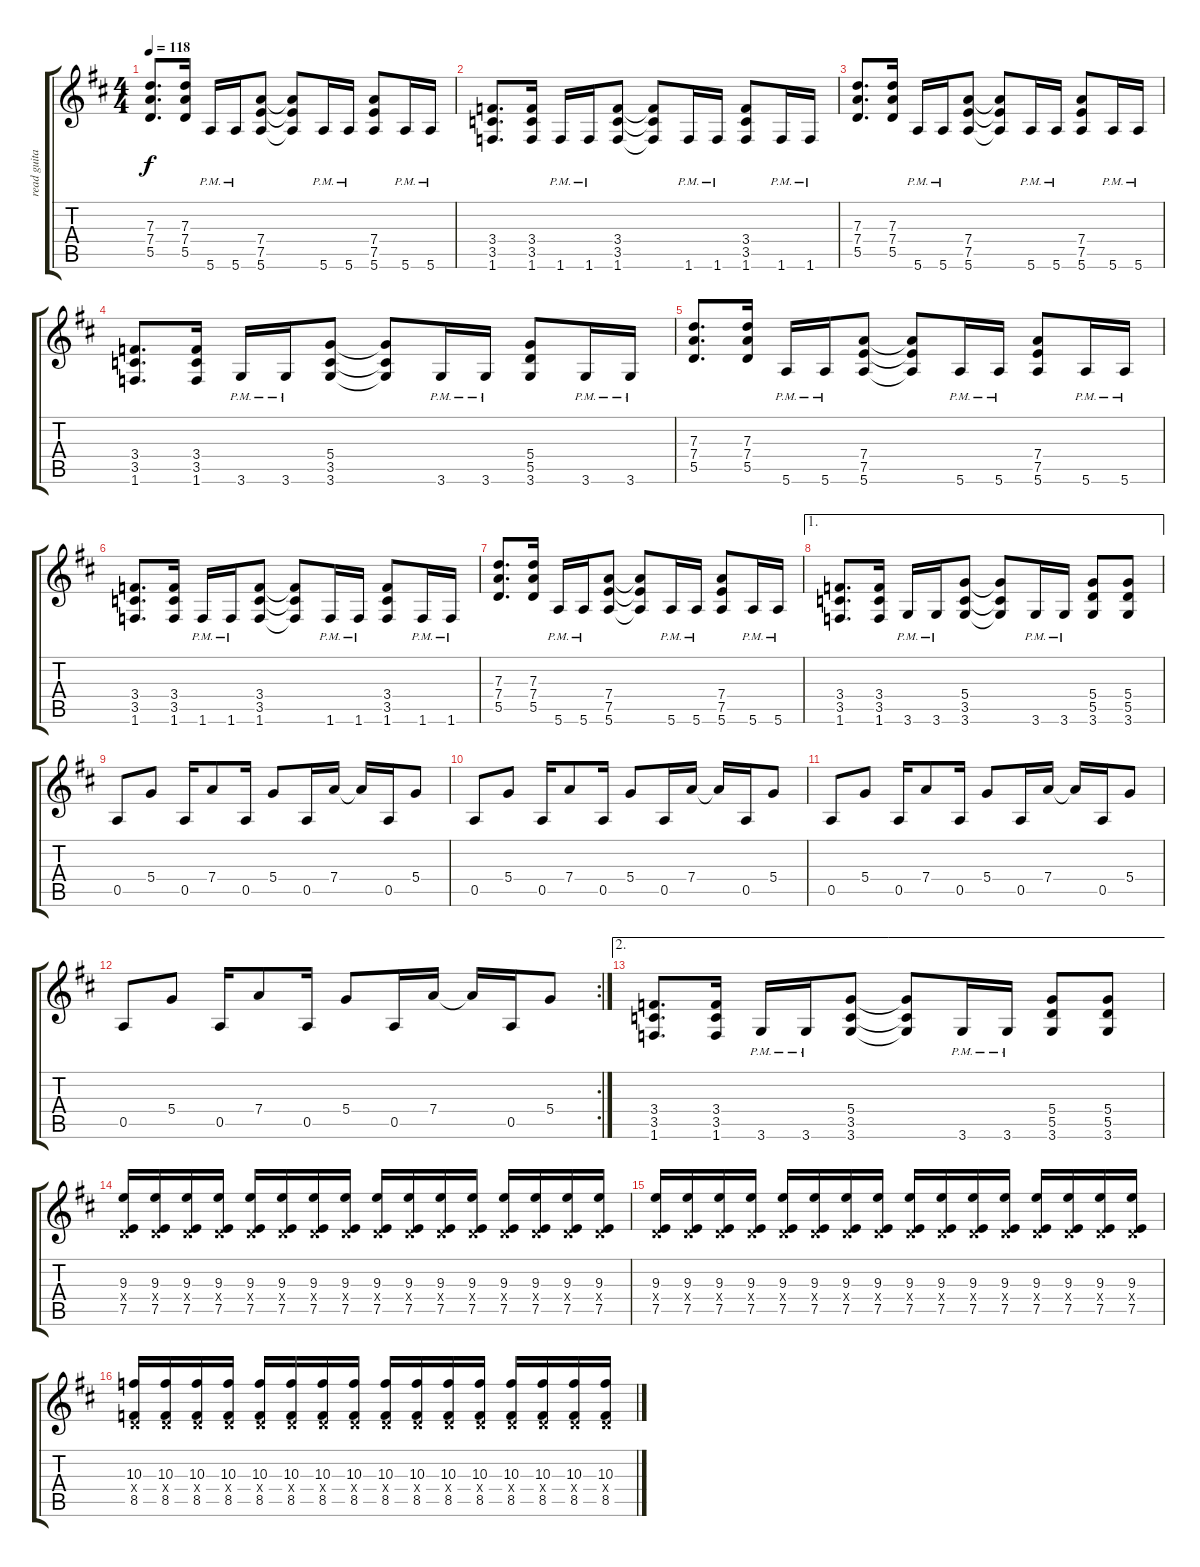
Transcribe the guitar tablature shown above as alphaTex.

\track ("read guitar" "read guita") {instrument overdrivenguitar}
\staff {score tabs}
\tuning (E4 B3 G3 D3 A2 E2) {hide}
\ts (4 4)
\tempo 118
\clef g2
\ks d
(7.3 7.4 5.5).8{d dy f} (7.3 7.4 5.5).16 5.6{pm}.16 5.6{pm}.16 (7.4 7.5 5.6).8 (7.4{t} 7.5{t} 5.6{t}).8 5.6{pm}.16 5.6{pm}.16 (7.4 7.5 5.6).8 5.6{pm}.16 5.6{pm}.16 |
(3.4 3.5 1.6).8{d} (3.4 3.5 1.6).16 1.6{pm}.16 1.6{pm}.16 (3.4 3.5 1.6).8 (3.4{t} 3.5{t} 1.6{t}).8 1.6{pm}.16 1.6{pm}.16 (3.4 3.5 1.6).8 1.6{pm}.16 1.6{pm}.16 |
(7.3 7.4 5.5).8{d} (7.3 7.4 5.5).16 5.6{pm}.16 5.6{pm}.16 (7.4 7.5 5.6).8 (7.4{t} 7.5{t} 5.6{t}).8 5.6{pm}.16 5.6{pm}.16 (7.4 7.5 5.6).8 5.6{pm}.16 5.6{pm}.16 |
(3.4 3.5 1.6).8{d} (3.4 3.5 1.6).16 3.6{pm}.16 3.6{pm}.16 (5.4 3.5 3.6).8 (5.4{t} 3.5{t} 3.6{t}).8 3.6{pm}.16 3.6{pm}.16 (5.4 5.5 3.6).8 3.6{pm}.16 3.6{pm}.16 |
(7.3 7.4 5.5).8{d} (7.3 7.4 5.5).16 5.6{pm}.16 5.6{pm}.16 (7.4 7.5 5.6).8 (7.4{t} 7.5{t} 5.6{t}).8 5.6{pm}.16 5.6{pm}.16 (7.4 7.5 5.6).8 5.6{pm}.16 5.6{pm}.16 |
(3.4 3.5 1.6).8{d} (3.4 3.5 1.6).16 1.6{pm}.16 1.6{pm}.16 (3.4 3.5 1.6).8 (3.4{t} 3.5{t} 1.6{t}).8 1.6{pm}.16 1.6{pm}.16 (3.4 3.5 1.6).8 1.6{pm}.16 1.6{pm}.16 |
(7.3 7.4 5.5).8{d} (7.3 7.4 5.5).16 5.6{pm}.16 5.6{pm}.16 (7.4 7.5 5.6).8 (7.4{t} 7.5{t} 5.6{t}).8 5.6{pm}.16 5.6{pm}.16 (7.4 7.5 5.6).8 5.6{pm}.16 5.6{pm}.16 |
\ae 1
(3.4 3.5 1.6).8{d} (3.4 3.5 1.6).16 3.6{pm}.16 3.6{pm}.16 (5.4 3.5 3.6).8 (5.4{t} 3.5{t} 3.6{t}).8 3.6{pm}.16 3.6{pm}.16 (5.4 5.5 3.6).8 (5.4 5.5 3.6).8 |
0.5.8 5.4.8 0.5.16 7.4.8 0.5.16 5.4.8 0.5.16 7.4.16 7.4{t}.16 0.5.16 5.4.8 |
0.5.8 5.4.8 0.5.16 7.4.8 0.5.16 5.4.8 0.5.16 7.4.16 7.4{t}.16 0.5.16 5.4.8 |
0.5.8 5.4.8 0.5.16 7.4.8 0.5.16 5.4.8 0.5.16 7.4.16 7.4{t}.16 0.5.16 5.4.8 |
\rc 2
0.5.8 5.4.8 0.5.16 7.4.8 0.5.16 5.4.8 0.5.16 7.4.16 7.4{t}.16 0.5.16 5.4.8 |
\ae 2
(3.4 3.5 1.6).8{d} (3.4 3.5 1.6).16 3.6{pm}.16 3.6{pm}.16 (5.4 3.5 3.6).8 (5.4{t} 3.5{t} 3.6{t}).8 3.6{pm}.16 3.6{pm}.16 (5.4 5.5 3.6).8 (5.4 5.5 3.6).8 |
(9.3 0.4{x} 7.5).16 (9.3 0.4{x} 7.5).16 (9.3 0.4{x} 7.5).16 (9.3 0.4{x} 7.5).16 (9.3 0.4{x} 7.5).16 (9.3 0.4{x} 7.5).16 (9.3 0.4{x} 7.5).16 (9.3 0.4{x} 7.5).16 (9.3 0.4{x} 7.5).16 (9.3 0.4{x} 7.5).16 (9.3 0.4{x} 7.5).16 (9.3 0.4{x} 7.5).16 (9.3 0.4{x} 7.5).16 (9.3 0.4{x} 7.5).16 (9.3 0.4{x} 7.5).16 (9.3 0.4{x} 7.5).16 |
(9.3 0.4{x} 7.5).16 (9.3 0.4{x} 7.5).16 (9.3 0.4{x} 7.5).16 (9.3 0.4{x} 7.5).16 (9.3 0.4{x} 7.5).16 (9.3 0.4{x} 7.5).16 (9.3 0.4{x} 7.5).16 (9.3 0.4{x} 7.5).16 (9.3 0.4{x} 7.5).16 (9.3 0.4{x} 7.5).16 (9.3 0.4{x} 7.5).16 (9.3 0.4{x} 7.5).16 (9.3 0.4{x} 7.5).16 (9.3 0.4{x} 7.5).16 (9.3 0.4{x} 7.5).16 (9.3 0.4{x} 7.5).16 |
(10.3 0.4{x} 8.5).16 (10.3 0.4{x} 8.5).16 (10.3 0.4{x} 8.5).16 (10.3 0.4{x} 8.5).16 (10.3 0.4{x} 8.5).16 (10.3 0.4{x} 8.5).16 (10.3 0.4{x} 8.5).16 (10.3 0.4{x} 8.5).16 (10.3 0.4{x} 8.5).16 (10.3 0.4{x} 8.5).16 (10.3 0.4{x} 8.5).16 (10.3 0.4{x} 8.5).16 (10.3 0.4{x} 8.5).16 (10.3 0.4{x} 8.5).16 (10.3 0.4{x} 8.5).16 (10.3 0.4{x} 8.5).16
